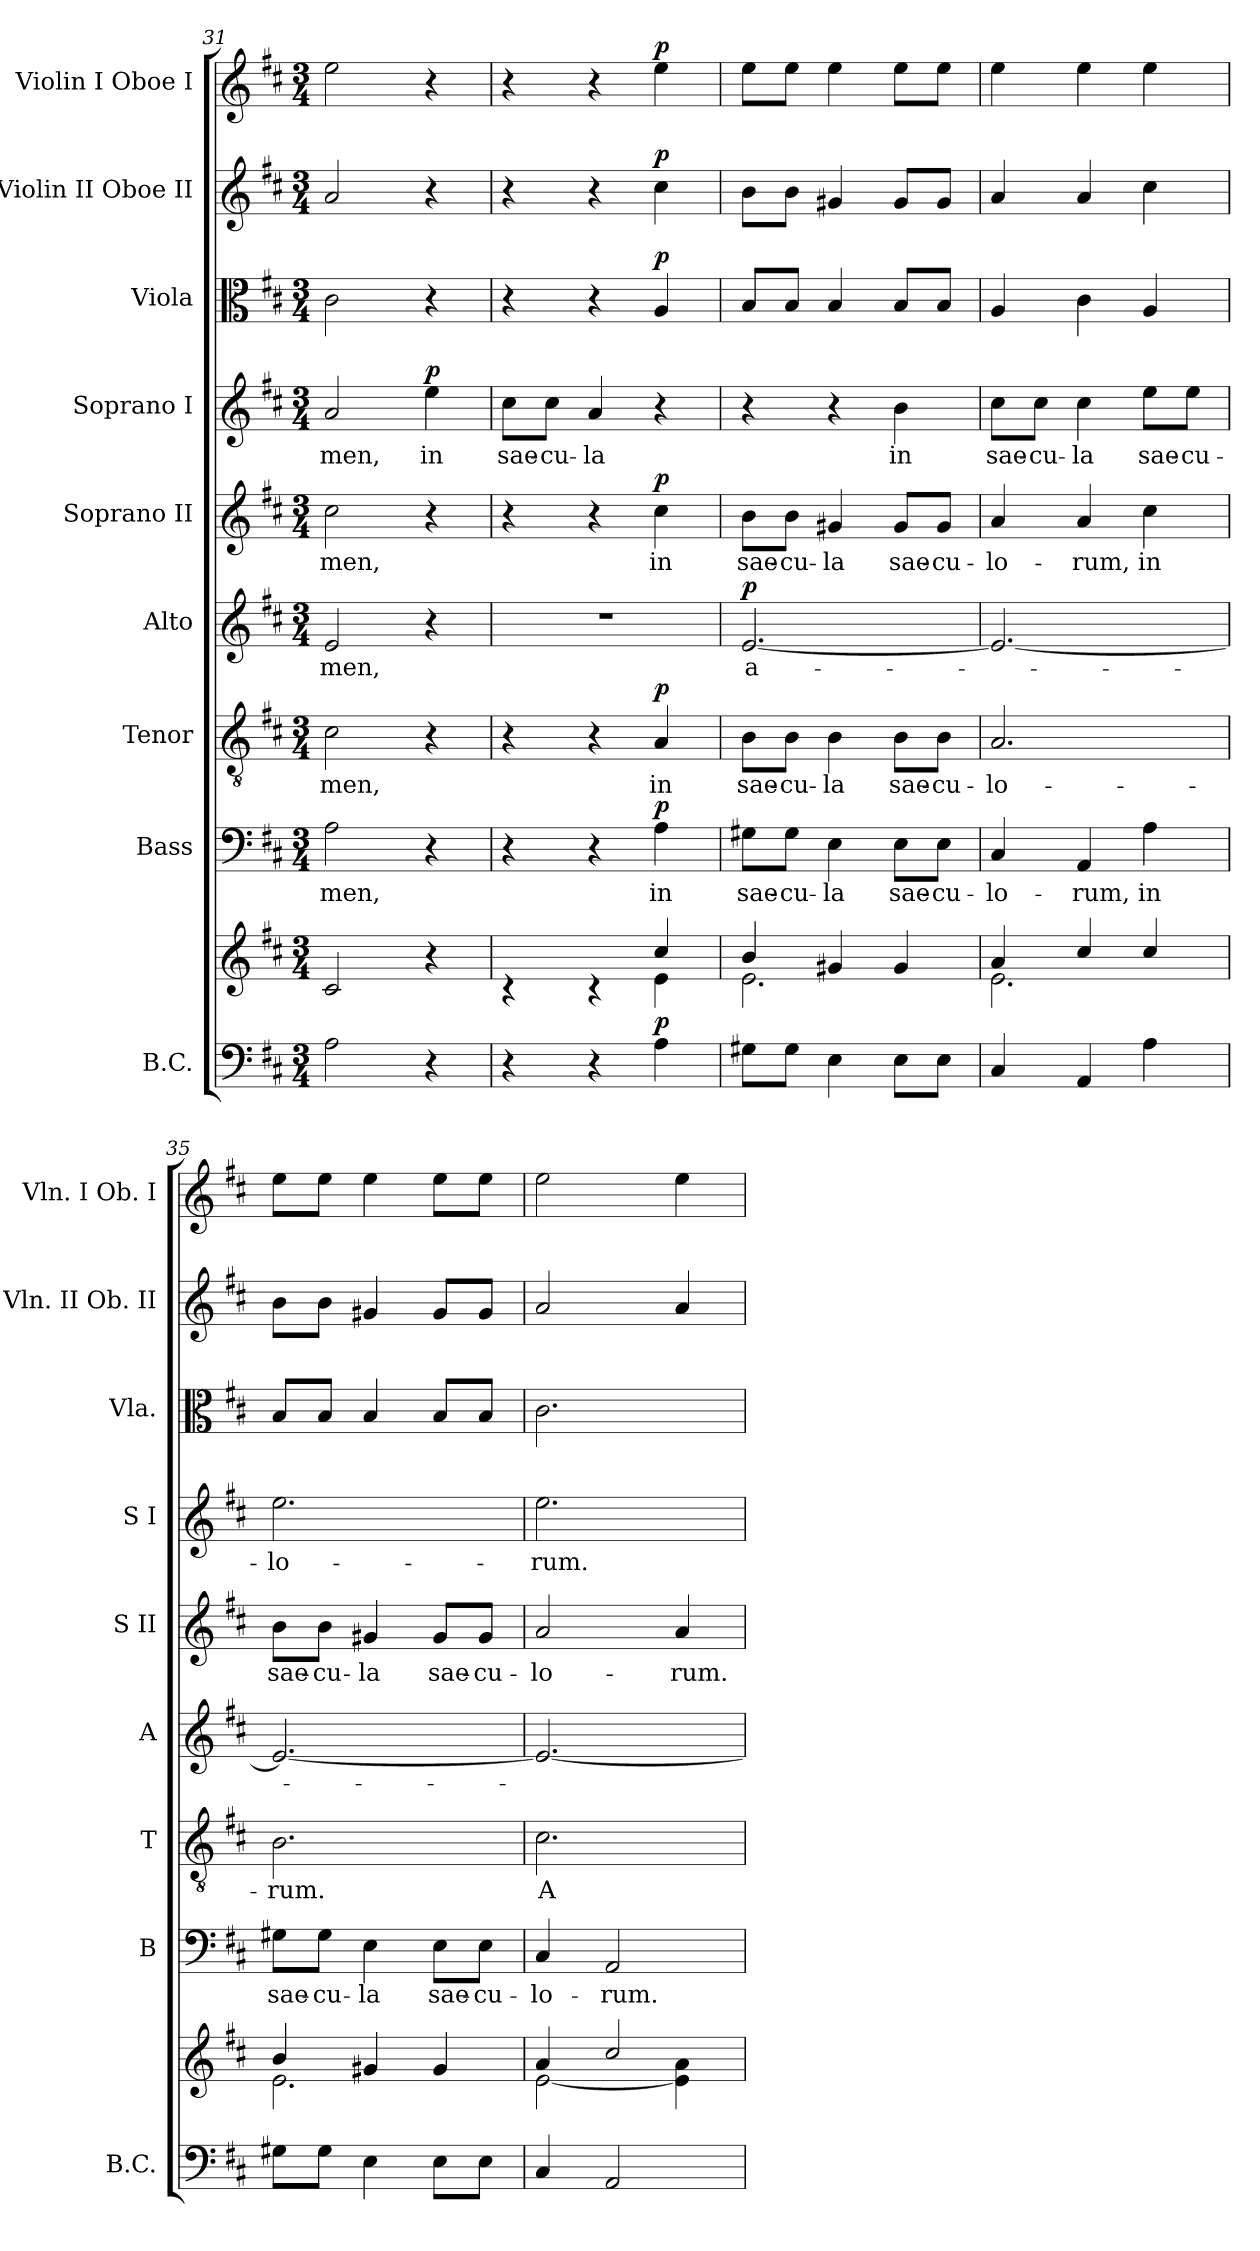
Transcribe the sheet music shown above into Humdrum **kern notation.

**kern	**kern	**dynam	**kern	**text	**dynam	**kern	**text	**dynam	**kern	**text	**dynam	**kern	**text	**dynam	**kern	**text	**dynam	**kern	**dynam	**kern	**dynam	**kern	**dynam
*part9	*part9	*part9	*part8	*part8	*part8	*part7	*part7	*part7	*part6	*part6	*part6	*part5	*part5	*part5	*part4	*part4	*part4	*part3	*part3	*part2	*part2	*part1	*part1
*staff10	*staff9	*staff9/10	*staff8	*staff8	*staff8	*staff7	*staff7	*staff7	*staff6	*staff6	*staff6	*staff5	*staff5	*staff5	*staff4	*staff4	*staff4	*staff3	*staff3	*staff2	*staff2	*staff1	*staff1
*I"B.C.	*	*	*I"Bass	*	*	*I"Tenor	*	*	*I"Alto	*	*	*I"Soprano II	*	*	*I"Soprano I	*	*	*I"Viola	*	*I"Violin II Oboe II	*	*I"Violin I Oboe I	*
*I'B.C.	*	*	*I'B	*	*	*I'T	*	*	*I'A	*	*	*I'S II	*	*	*I'S I	*	*	*I'Vla.	*	*I'Vln. II Ob. II	*	*I'Vln. I Ob. I	*
*clefF4	*clefG2	*	*clefF4	*	*	*clefGv2	*	*	*clefG2	*	*	*clefG2	*	*	*clefG2	*	*	*clefC3	*	*clefG2	*	*clefG2	*
*k[f#c#]	*k[f#c#]	*	*k[f#c#]	*	*	*k[f#c#]	*	*	*k[f#c#]	*	*	*k[f#c#]	*	*	*k[f#c#]	*	*	*k[f#c#]	*	*k[f#c#]	*	*k[f#c#]	*
*D:	*D:	*	*D:	*	*	*D:	*	*	*D:	*	*	*D:	*	*	*D:	*	*	*D:	*	*D:	*	*D:	*
*M3/4	*M3/4	*	*M3/4	*	*	*M3/4	*	*	*M3/4	*	*	*M3/4	*	*	*M3/4	*	*	*M3/4	*	*M3/4	*	*M3/4	*
=31	=31	=31	=31	=31	=31	=31	=31	=31	=31	=31	=31	=31	=31	=31	=31	=31	=31	=31	=31	=31	=31	=31	=31
!	!	!	!	!LO:LY:b	!	!	!LO:LY:b	!	!	!LO:LY:b	!	!	!LO:LY:b	!	!	!LO:LY:b	!	!	!	!	!	!	!
2A\	2c#/	.	2A\	-men,	.	2c#\	-men,	.	2e/	-men,	.	2cc#\	-men,	.	2a/	-men,	.	2c#\	.	2a/	.	2ee\	.
!	!	!	!	!	!	!	!	!	!	!	!	!	!	!	!	!LO:LY:b	!LO:DY:a	!	!	!	!	!	!
4r	4r	.	4r	.	.	4r	.	.	4r	.	.	4r	.	.	4ee\	in	p	4r	.	4r	.	4r	.
=32	=32	=32	=32	=32	=32	=32	=32	=32	=32	=32	=32	=32	=32	=32	=32	=32	=32	=32	=32	=32	=32	=32	=32
*	*^	*	*	*	*	*	*	*	*	*	*	*	*	*	*	*	*	*	*	*	*	*	*
!	!	!	!	!	!	!	!	!	!	!	!	!	!	!	!	!	!LO:LY:b	!	!	!	!	!	!	!
4r	4ryy	4rc	.	4r	.	.	4r	.	.	2.r	.	.	4r	.	.	8cc#\L	sae-	.	4r	.	4r	.	4r	.
!	!	!	!	!	!	!	!	!	!	!	!	!	!	!	!	!	!LO:LY:b	!	!	!	!	!	!	!
.	.	.	.	.	.	.	.	.	.	.	.	.	.	.	.	8cc#\J	-cu-	.	.	.	.	.	.	.
!	!	!	!	!	!	!	!	!	!	!	!	!	!	!	!	!	!LO:LY:b	!	!	!	!	!	!	!
4r	4ryy	4rc	.	4r	.	.	4r	.	.	.	.	.	4r	.	.	4a/	-la	.	4r	.	4r	.	4r	.
!	!	!	!LO:DY:a=2	!	!LO:LY:b	!LO:DY:a	!	!LO:LY:b	!LO:DY:a	!	!	!	!	!LO:LY:b	!LO:DY:a	!	!	!	!	!LO:DY:a	!	!LO:DY:a	!	!LO:DY:a
4A\	4cc#/	4e\	p	4A\	in	p	4A/	in	p	.	.	.	4cc#\	in	p	4r	.	.	4A/	p	4cc#\	p	4ee\	p
=33	=33	=33	=33	=33	=33	=33	=33	=33	=33	=33	=33	=33	=33	=33	=33	=33	=33	=33	=33	=33	=33	=33	=33	=33
!	!	!	!	!	!LO:LY:b	!	!	!LO:LY:b	!	!	!LO:LY:b	!LO:DY:a	!	!LO:LY:b	!	!	!	!	!	!	!	!	!	!
8G#X\L	4b/	2.e\	.	8G#X\L	sae-	.	8B\L	sae-	.	[2.e/	a-	p	8b\L	sae-	.	4r	.	.	8B/L	.	8b\L	.	8ee\L	.
!	!	!	!	!	!LO:LY:b	!	!	!LO:LY:b	!	!	!	!	!	!LO:LY:b	!	!	!	!	!	!	!	!	!	!
8G#\J	.	.	.	8G#\J	-cu-	.	8B\J	-cu-	.	.	.	.	8b\J	-cu-	.	.	.	.	8B/J	.	8b\J	.	8ee\J	.
!	!	!	!	!	!LO:LY:b	!	!	!LO:LY:b	!	!	!	!	!	!LO:LY:b	!	!	!	!	!	!	!	!	!	!
4E\	4g#X/	.	.	4E\	-la	.	4B\	-la	.	.	.	.	4g#X/	-la	.	4r	.	.	4B/	.	4g#X/	.	4ee\	.
!	!	!	!	!	!LO:LY:b	!	!	!LO:LY:b	!	!	!	!	!	!LO:LY:b	!	!	!LO:LY:b	!	!	!	!	!	!	!
8E\L	4g#/	.	.	8E\L	sae-	.	8B\L	sae-	.	.	.	.	8g#/L	sae-	.	4b\	in	.	8B/L	.	8g#/L	.	8ee\L	.
!	!	!	!	!	!LO:LY:b	!	!	!LO:LY:b	!	!	!	!	!	!LO:LY:b	!	!	!	!	!	!	!	!	!	!
8E\J	.	.	.	8E\J	-cu-	.	8B\J	-cu-	.	.	.	.	8g#/J	-cu-	.	.	.	.	8B/J	.	8g#/J	.	8ee\J	.
=34	=34	=34	=34	=34	=34	=34	=34	=34	=34	=34	=34	=34	=34	=34	=34	=34	=34	=34	=34	=34	=34	=34	=34	=34
!	!	!	!	!	!LO:LY:b	!	!	!LO:LY:b	!	!	!	!	!	!LO:LY:b	!	!	!LO:LY:b	!	!	!	!	!	!	!
4C#/	4a/	2.e\	.	4C#/	-lo-	.	2.A/	-lo-	.	2.e/_	.	.	4a/	-lo-	.	8cc#\L	sae-	.	4A/	.	4a/	.	4ee\	.
!	!	!	!	!	!	!	!	!	!	!	!	!	!	!	!	!	!LO:LY:b	!	!	!	!	!	!	!
.	.	.	.	.	.	.	.	.	.	.	.	.	.	.	.	8cc#\J	-cu-	.	.	.	.	.	.	.
!	!	!	!	!	!LO:LY:b	!	!	!	!	!	!	!	!	!LO:LY:b	!	!	!LO:LY:b	!	!	!	!	!	!	!
4AA/	4cc#/	.	.	4AA/	-rum,	.	.	.	.	.	.	.	4a/	-rum,	.	4cc#\	-la	.	4c#\	.	4a/	.	4ee\	.
!	!	!	!	!	!LO:LY:b	!	!	!	!	!	!	!	!	!LO:LY:b	!	!	!LO:LY:b	!	!	!	!	!	!	!
4A\	4cc#/	.	.	4A\	in	.	.	.	.	.	.	.	4cc#\	in	.	8ee\L	sae-	.	4A/	.	4cc#\	.	4ee\	.
!	!	!	!	!	!	!	!	!	!	!	!	!	!	!	!	!	!LO:LY:b	!	!	!	!	!	!	!
.	.	.	.	.	.	.	.	.	.	.	.	.	.	.	.	8ee\J	-cu-	.	.	.	.	.	.	.
!!LO:PB:g=z
=35	=35	=35	=35	=35	=35	=35	=35	=35	=35	=35	=35	=35	=35	=35	=35	=35	=35	=35	=35	=35	=35	=35	=35	=35
!	!	!	!	!	!LO:LY:b	!	!	!LO:LY:b	!	!	!	!	!	!LO:LY:b	!	!	!LO:LY:b	!	!	!	!	!	!	!
8G#X\L	4b/	2.e\	.	8G#X\L	sae-	.	2.B\	-rum.	.	2.e/_	.	.	8b\L	sae-	.	2.ee\	-lo-	.	8B/L	.	8b\L	.	8ee\L	.
!	!	!	!	!	!LO:LY:b	!	!	!	!	!	!	!	!	!LO:LY:b	!	!	!	!	!	!	!	!	!	!
8G#\J	.	.	.	8G#\J	-cu-	.	.	.	.	.	.	.	8b\J	-cu-	.	.	.	.	8B/J	.	8b\J	.	8ee\J	.
!	!	!	!	!	!LO:LY:b	!	!	!	!	!	!	!	!	!LO:LY:b	!	!	!	!	!	!	!	!	!	!
4E\	4g#X/	.	.	4E\	-la	.	.	.	.	.	.	.	4g#X/	-la	.	.	.	.	4B/	.	4g#X/	.	4ee\	.
!	!	!	!	!	!LO:LY:b	!	!	!	!	!	!	!	!	!LO:LY:b	!	!	!	!	!	!	!	!	!	!
8E\L	4g#/	.	.	8E\L	sae-	.	.	.	.	.	.	.	8g#/L	sae-	.	.	.	.	8B/L	.	8g#/L	.	8ee\L	.
!	!	!	!	!	!LO:LY:b	!	!	!	!	!	!	!	!	!LO:LY:b	!	!	!	!	!	!	!	!	!	!
8E\J	.	.	.	8E\J	-cu-	.	.	.	.	.	.	.	8g#/J	-cu-	.	.	.	.	8B/J	.	8g#/J	.	8ee\J	.
=36	=36	=36	=36	=36	=36	=36	=36	=36	=36	=36	=36	=36	=36	=36	=36	=36	=36	=36	=36	=36	=36	=36	=36	=36
!	!	!	!	!	!LO:LY:b	!	!	!LO:LY:b	!	!	!	!	!	!LO:LY:b	!	!	!LO:LY:b	!	!	!	!	!	!	!
4C#/	4a/	[<2e\	.	4C#/	-lo-	.	2.c#\	A-	.	2.e/_	.	.	2a/	-lo-	.	2.ee\	-rum.	.	2.c#\	.	2a/	.	2ee\	.
!	!	!	!	!	!LO:LY:b	!	!	!	!	!	!	!	!	!	!	!	!	!	!	!	!	!	!	!
2AA/	2cc#/	.	.	2AA/	-rum.	.	.	.	.	.	.	.	.	.	.	.	.	.	.	.	.	.	.	.
!	!	!	!	!	!	!	!	!	!	!	!	!	!	!LO:LY:b	!	!	!	!	!	!	!	!	!	!
.	.	4e\] 4a\	.	.	.	.	.	.	.	.	.	.	4a/	-rum.	.	.	.	.	.	.	4a/	.	4ee\	.
*	*v	*v	*	*	*	*	*	*	*	*	*	*	*	*	*	*	*	*	*	*	*	*	*	*
=	=	=	=	=	=	=	=	=	=	=	=	=	=	=	=	=	=	=	=	=	=	=	=
*-	*-	*-	*-	*-	*-	*-	*-	*-	*-	*-	*-	*-	*-	*-	*-	*-	*-	*-	*-	*-	*-	*-	*-
